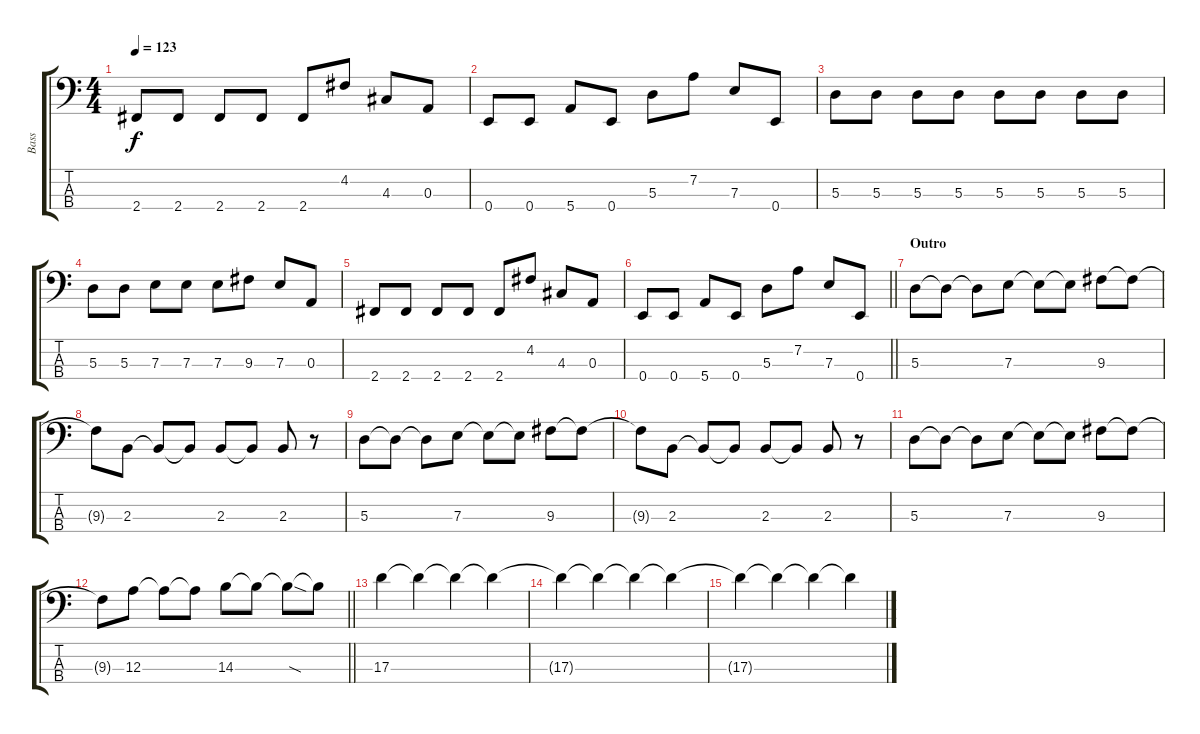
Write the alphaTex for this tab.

\track ("Bass" "Bass") {instrument electricbassfinger}
\staff {score tabs}
\tuning (G2 D2 A1 E1) {hide}
\ts (4 4)
\tempo 123
\clef f4
\ks c
2.4.8{dy f} 2.4.8 2.4.8 2.4.8 2.4.8 4.2.8 4.3.8 0.3.8 |
0.4.8 0.4.8 5.4.8 0.4.8 5.3.8 7.2.8 7.3.8 0.4.8 |
5.3.8 5.3.8 5.3.8 5.3.8 5.3.8 5.3.8 5.3.8 5.3.8 |
5.3.8 5.3.8 7.3.8 7.3.8 7.3.8 9.3.8 7.3.8 0.3.8 |
2.4.8 2.4.8 2.4.8 2.4.8 2.4.8 4.2.8 4.3.8 0.3.8 |
\barLineRight lightlight
0.4.8 0.4.8 5.4.8 0.4.8 5.3.8 7.2.8 7.3.8 0.4.8 |
\section ("" "Outro")
5.3.8 5.3{t}.8 5.3{t}.8 7.3.8 7.3{t}.8 7.3{t}.8 9.3.8 9.3{t}.8 |
9.3{t}.8 2.3.8 2.3{t}.8 2.3{t}.8 2.3.8 2.3{t}.8 2.3.8 r.8 |
5.3.8 5.3{t}.8 5.3{t}.8 7.3.8 7.3{t}.8 7.3{t}.8 9.3.8 9.3{t}.8 |
9.3{t}.8 2.3.8 2.3{t}.8 2.3{t}.8 2.3.8 2.3{t}.8 2.3.8 r.8 |
5.3.8 5.3{t}.8 5.3{t}.8 7.3.8 7.3{t}.8 7.3{t}.8 9.3.8 9.3{t}.8 |
\barLineRight lightlight
9.3{t}.8 12.3.8 12.3{t}.8 12.3{t}.8 14.3.8 14.3{t}.8 14.3{sod t}.8 14.3{t}.8 |
17.3.4 17.3{t}.4 17.3{t}.4 17.3{t}.4 |
17.3{t}.4 17.3{t}.4 17.3{t}.4 17.3{t}.4 |
17.3{t}.4 17.3{t}.4 17.3{t}.4 17.3{t}.4
